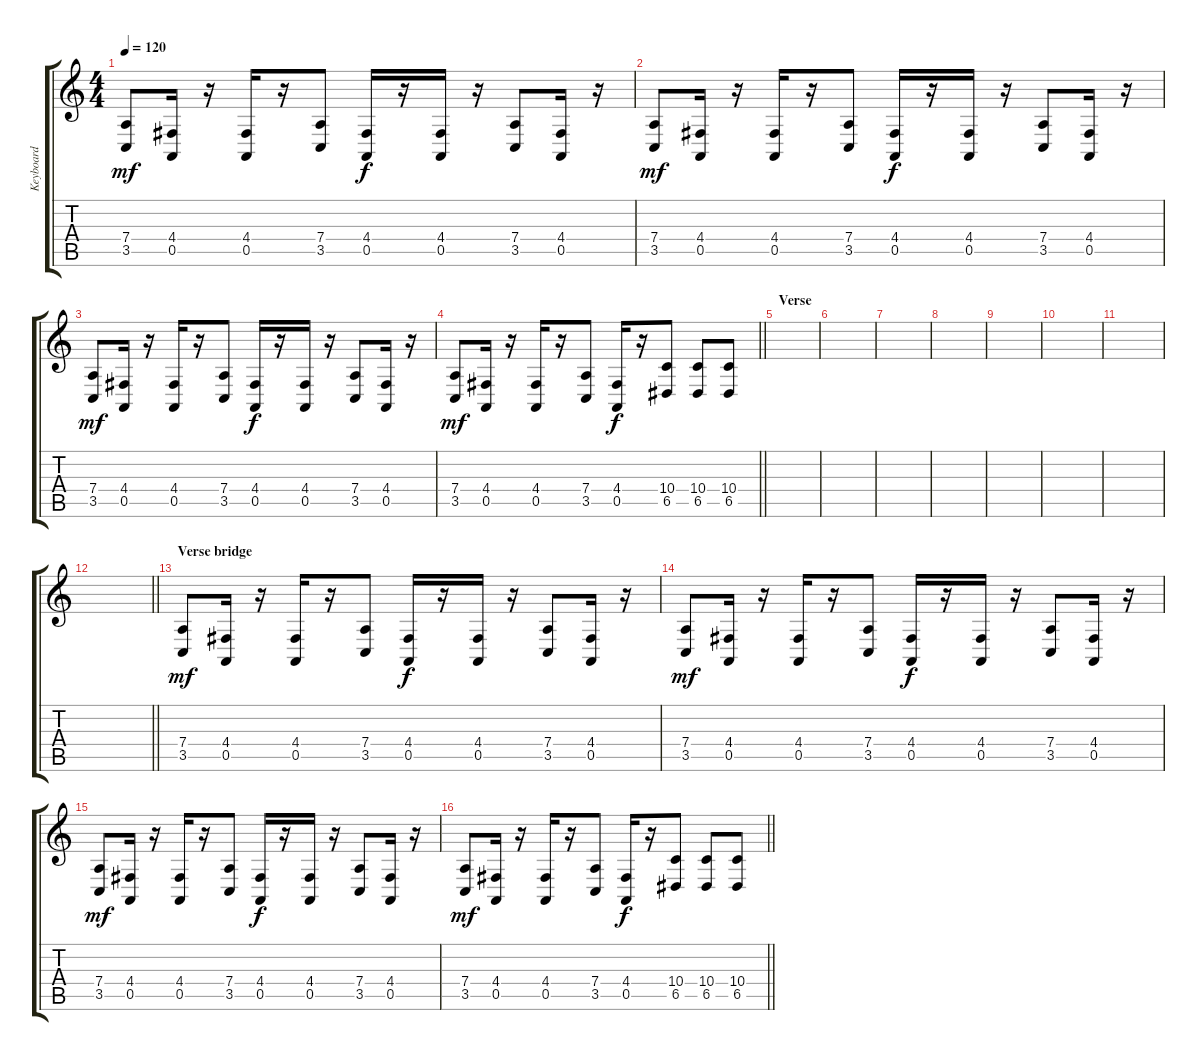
\track ("Keyboard" "Keyboard") {instrument lead8bassandlead}
\staff {score tabs}
\tuning (E4 B3 G3 D3 A2 E2) {hide}
\ts (4 4)
\tempo 120
\clef g2
\ks c
(7.4 3.5).8{dy mf} (4.4 0.5).16 r.16 (4.4 0.5).16 r.16 (7.4 3.5).8 (4.4 0.5).16{dy f} r.16 (4.4 0.5).16 r.16 (7.4 3.5).8 (4.4 0.5).16 r.16 |
(7.4 3.5).8{dy mf} (4.4 0.5).16 r.16 (4.4 0.5).16 r.16 (7.4 3.5).8 (4.4 0.5).16{dy f} r.16 (4.4 0.5).16 r.16 (7.4 3.5).8 (4.4 0.5).16 r.16 |
(7.4 3.5).8{dy mf} (4.4 0.5).16 r.16 (4.4 0.5).16 r.16 (7.4 3.5).8 (4.4 0.5).16{dy f} r.16 (4.4 0.5).16 r.16 (7.4 3.5).8 (4.4 0.5).16 r.16 |
\barLineRight lightlight
(7.4 3.5).8{dy mf} (4.4 0.5).16 r.16 (4.4 0.5).16 r.16 (7.4 3.5).8 (4.4 0.5).16{dy f} r.16 (10.4 6.5).8 (10.4 6.5).8 (10.4 6.5).8 |
\section ("" "Verse")
|
|
|
|
|
|
|
\barLineRight lightlight
|
\section ("" "Verse bridge")
(7.4 3.5).8{dy mf} (4.4 0.5).16 r.16 (4.4 0.5).16 r.16 (7.4 3.5).8 (4.4 0.5).16{dy f} r.16 (4.4 0.5).16 r.16 (7.4 3.5).8 (4.4 0.5).16 r.16 |
(7.4 3.5).8{dy mf} (4.4 0.5).16 r.16 (4.4 0.5).16 r.16 (7.4 3.5).8 (4.4 0.5).16{dy f} r.16 (4.4 0.5).16 r.16 (7.4 3.5).8 (4.4 0.5).16 r.16 |
(7.4 3.5).8{dy mf} (4.4 0.5).16 r.16 (4.4 0.5).16 r.16 (7.4 3.5).8 (4.4 0.5).16{dy f} r.16 (4.4 0.5).16 r.16 (7.4 3.5).8 (4.4 0.5).16 r.16 |
\barLineRight lightlight
(7.4 3.5).8{dy mf} (4.4 0.5).16 r.16 (4.4 0.5).16 r.16 (7.4 3.5).8 (4.4 0.5).16{dy f} r.16 (10.4 6.5).8 (10.4 6.5).8 (10.4 6.5).8
